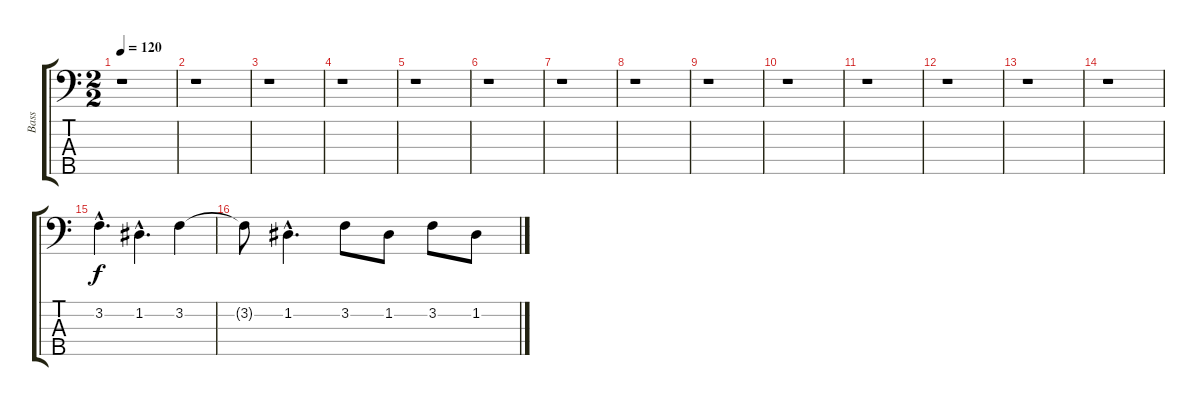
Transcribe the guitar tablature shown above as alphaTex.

\track ("Bass" "Bass") {instrument electricbassfinger}
\staff {score tabs}
\tuning (G2 D2 A1 E1 B0) {hide}
\ts (2 2)
\tempo 120
\clef f4
\ks c
r.1{dy f} |
r.1 |
r.1 |
r.1 |
r.1 |
r.1 |
r.1 |
r.1 |
r.1 |
r.1 |
r.1 |
r.1 |
r.1 |
r.1 |
3.2{hac}.4{d volume 11} 1.2{hac}.4{d} 3.2.4 |
3.2{t}.8 1.2{hac}.4{d} 3.2.8 1.2.8 3.2.8 1.2.8
